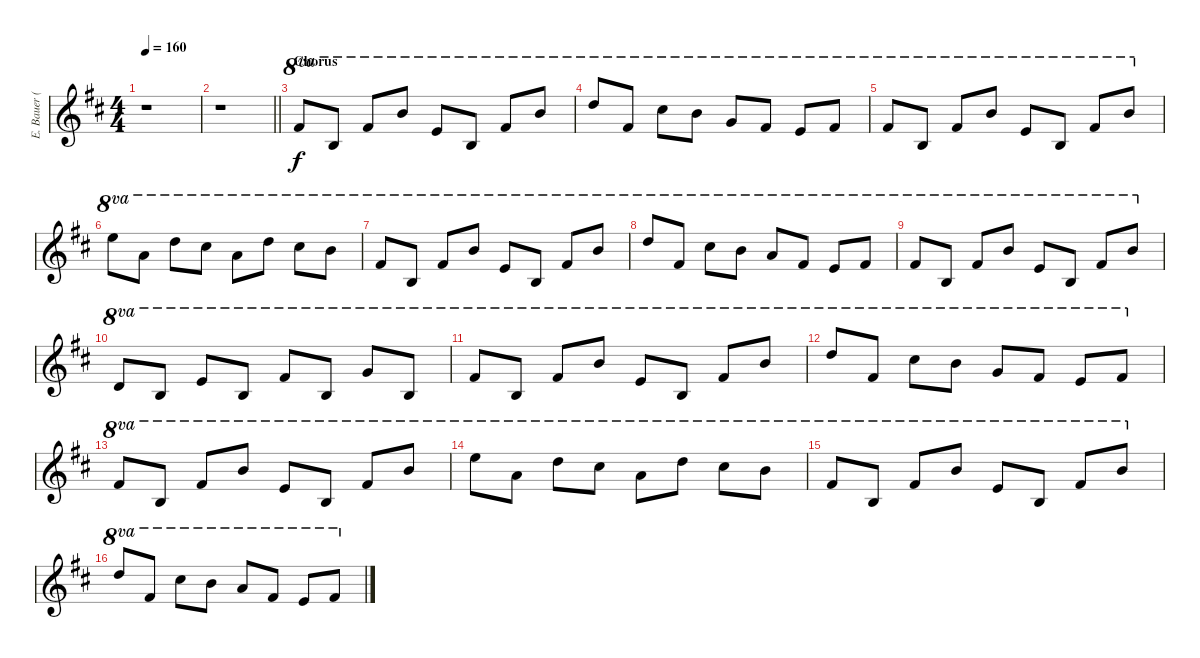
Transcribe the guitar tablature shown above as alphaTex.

\track ("E. Bauer (Keyboard)" "E. Bauer (") {instrument acousticgrandpiano}
\staff {score}
\tuning (E4 B3 G3 D3 A2 E2) {hide}
\ts (4 4)
\tempo 160
\clef g2
\ks bminor
r.1{dy f} |
\barLineRight lightlight
r.1 |
\section ("" "Chorus")
14.1.8{ot 8va} 7.1.8{ot 8va} 14.1.8{ot 8va} 19.1.8{ot 8va} 12.1.8{ot 8va} 7.1.8{ot 8va} 14.1.8{ot 8va} 19.1.8{ot 8va} |
22.1.8{ot 8va} 14.1.8{ot 8va} 21.1.8{ot 8va} 19.1.8{ot 8va} 15.1.8{ot 8va} 14.1.8{ot 8va} 12.1.8{ot 8va} 14.1.8{ot 8va} |
14.1.8{ot 8va} 7.1.8{ot 8va} 14.1.8{ot 8va} 19.1.8{ot 8va} 12.1.8{ot 8va} 7.1.8{ot 8va} 14.1.8{ot 8va} 19.1.8{ot 8va} |
24.1.8{ot 8va} 17.1.8{ot 8va} 22.1.8{ot 8va} 21.1.8{ot 8va} 17.1.8{ot 8va} 22.1.8{ot 8va} 21.1.8{ot 8va} 19.1.8{ot 8va} |
14.1.8{ot 8va} 7.1.8{ot 8va} 14.1.8{ot 8va} 19.1.8{ot 8va} 12.1.8{ot 8va} 7.1.8{ot 8va} 14.1.8{ot 8va} 19.1.8{ot 8va} |
22.1.8{ot 8va} 14.1.8{ot 8va} 21.1.8{ot 8va} 19.1.8{ot 8va} 17.1.8{ot 8va} 14.1.8{ot 8va} 12.1.8{ot 8va} 14.1.8{ot 8va} |
14.1.8{ot 8va} 7.1.8{ot 8va} 14.1.8{ot 8va} 19.1.8{ot 8va} 12.1.8{ot 8va} 7.1.8{ot 8va} 14.1.8{ot 8va} 19.1.8{ot 8va} |
10.1.8{ot 8va} 7.1.8{ot 8va} 12.1.8{ot 8va} 7.1.8{ot 8va} 14.1.8{ot 8va} 7.1.8{ot 8va} 15.1.8{ot 8va} 7.1.8{ot 8va} |
14.1.8{ot 8va} 7.1.8{ot 8va} 14.1.8{ot 8va} 19.1.8{ot 8va} 12.1.8{ot 8va} 7.1.8{ot 8va} 14.1.8{ot 8va} 19.1.8{ot 8va} |
22.1.8{ot 8va} 14.1.8{ot 8va} 21.1.8{ot 8va} 19.1.8{ot 8va} 15.1.8{ot 8va} 14.1.8{ot 8va} 12.1.8{ot 8va} 14.1.8{ot 8va} |
14.1.8{ot 8va} 7.1.8{ot 8va} 14.1.8{ot 8va} 19.1.8{ot 8va} 12.1.8{ot 8va} 7.1.8{ot 8va} 14.1.8{ot 8va} 19.1.8{ot 8va} |
24.1.8{ot 8va} 17.1.8{ot 8va} 22.1.8{ot 8va} 21.1.8{ot 8va} 17.1.8{ot 8va} 22.1.8{ot 8va} 21.1.8{ot 8va} 19.1.8{ot 8va} |
14.1.8{ot 8va} 7.1.8{ot 8va} 14.1.8{ot 8va} 19.1.8{ot 8va} 12.1.8{ot 8va} 7.1.8{ot 8va} 14.1.8{ot 8va} 19.1.8{ot 8va} |
22.1.8{ot 8va} 14.1.8{ot 8va} 21.1.8{ot 8va} 19.1.8{ot 8va} 17.1.8{ot 8va} 14.1.8{ot 8va} 12.1.8{ot 8va} 14.1.8{ot 8va}
